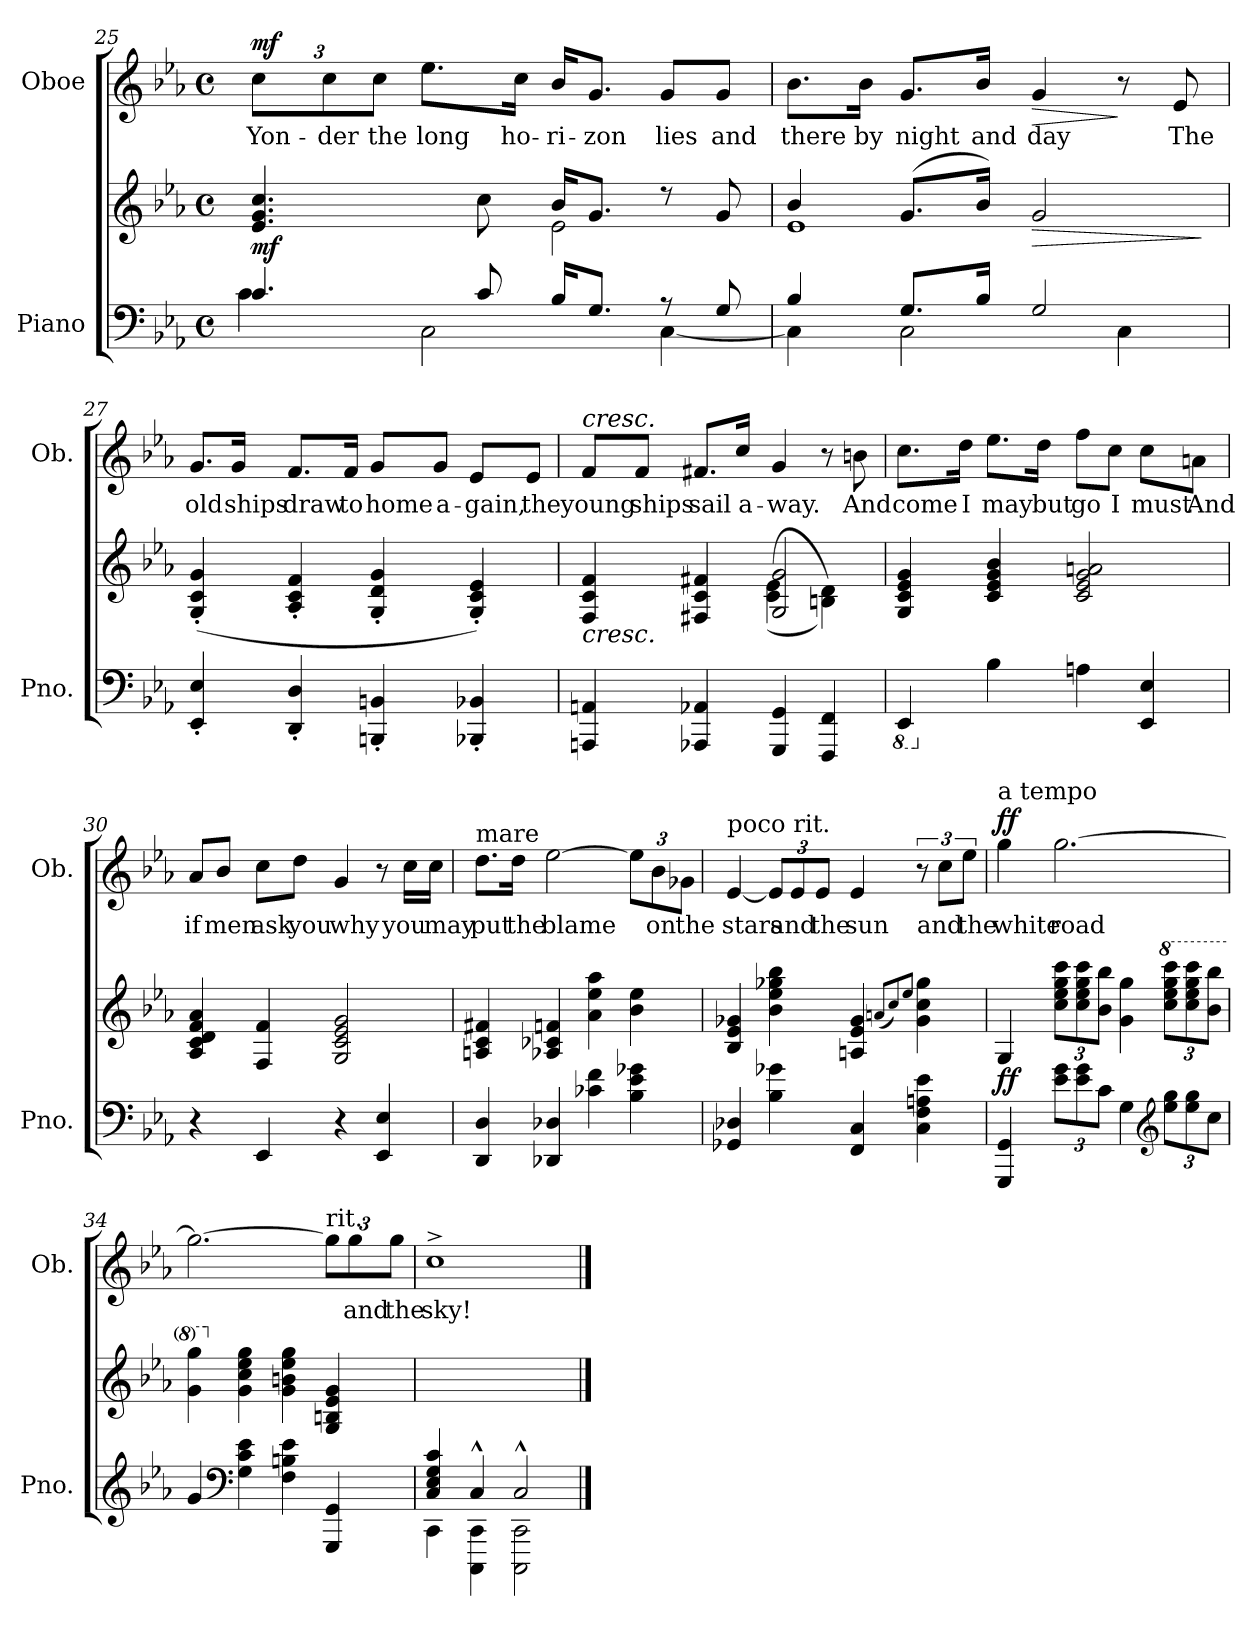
**kern	**kern	**dynam	**kern	**text	**dynam
*part2	*part2	*part2	*part1	*part1	*part1
*staff3	*staff2	*staff2/3	*staff1	*staff1	*staff1
*I"Piano	*	*	*I"Oboe	*	*
*I'Pno.	*	*	*I'Ob.	*	*
*clefF4	*clefG2	*	*clefG2	*	*
*k[b-e-a-]	*k[b-e-a-]	*	*k[b-e-a-]	*	*
*M4/4	*M4/4	*	*M4/4	*	*
*met(c)	*met(c)	*	*met(c)	*	*
=25	=25	=25	=25	=25	=25
*^	*^	*	*	*	*
!	!	!	!	!LO:DY:b	!	!LO:LY:b	!LO:DY:a
4.c/	4c\	4.e-/ 4.g/ 4.cc/	2ryy	mf	12cc\L	Yon-	mf
!	!	!	!	!	!	!LO:LY:b	!
.	.	.	.	.	12cc\	-der	.
!	!	!	!	!	!	!LO:LY:b	!
.	.	.	.	.	12cc\J	the	.
!	!	!	!	!	!	!LO:LY:b	!
.	2C\	.	.	.	8.ee-\L	long	.
8c/	.	8cc\	.	.	.	.	.
!	!	!	!	!	!	!LO:LY:b	!
.	.	.	.	.	16cc\Jk	ho-	.
!	!	!	!	!	!	!LO:LY:b	!
16B-/KL	.	16b-/KL	2e-\	.	16b-/KL	-ri-	.
!	!	!	!	!	!	!LO:LY:b	!
8.G/J	.	8.g/J	.	.	8.g/J	-zon	.
!	!	!	!	!	!	!LO:LY:b	!
8r	[4C\	8r	.	.	8g/L	lies	.
!	!	!	!	!	!	!LO:LY:b	!
8G/	.	8g/	.	.	8g/J	and	.
=26	=26	=26	=26	=26	=26	=26	=26
!	!	!	!	!	!	!LO:LY:b	!
4B-/	4C\]	4b-/	1e-	.	8.b-\L	there	.
!	!	!	!	!	!	!LO:LY:b	!
.	.	.	.	.	16b-\Jk	by	.
!	!	!	!	!	!	!LO:LY:b	!
8.G/L	2C\	(8.g/L	.	.	8.g/L	night	.
!	!	!	!	!	!	!LO:LY:b	!
16B-/Jk	.	16b-/Jk)	.	.	16b-/Jk	and	.
!	!	!	!	!LO:HP:b	!	!LO:LY:b	!LO:HP:b
2G/	.	2g/	.	>	4g/	day	>
.	4C\	.	.	.	8r	.	]
!	!	!	!	!	!	!LO:LY:b	!
.	.	.	.	.	8e-/	The	.
*v	*v	*	*	*	*	*	*
*	*v	*v	*	*	*	*
.	.	]	.	.	.
!!LO:PB:g=z
=27	=27	=27	=27	=27	=27
!	!	!	!	!LO:LY:b	!
4EE-/' 4E-/'	(4G/' 4c/' 4g/'	.	8.g/L	old	.
!	!	!	!	!LO:LY:b	!
.	.	.	16g/Jk	ships	.
!	!	!	!	!LO:LY:b	!
4DD/' 4D/'	4A-/' 4c/' 4f/'	.	8.f/L	draw	.
!	!	!	!	!LO:LY:b	!
.	.	.	16f/Jk	to	.
!	!	!	!	!LO:LY:b	!
4BBBn/' 4BBn/'	4G/' 4d/' 4g/'	.	8g/L	home	.
!	!	!	!	!LO:LY:b	!
.	.	.	8g/J	a-	.
!	!	!	!	!LO:LY:b	!
4BBB-X/' 4BB-X/'	4G/' 4c/' 4e-/')	.	8e-/L	-gain,	.
!	!	!	!	!LO:LY:b	!
.	.	.	8e-/J	the	.
=28	=28	=28	=28	=28	=28
*	*^	*	*	*	*
!	!	!	!	!LO:TX:a:i:t=cresc.	!	!
!	!LO:TX:b:i:t=cresc.	!	!	!	!	!
!	!	!	!	!	!LO:LY:b	!
4AAAn/ 4AAn/	4F/ 4c/ 4f/	2ryy	.	8f/L	young	.
!	!	!	!	!	!LO:LY:b	!
.	.	.	.	8f/J	ships	.
!	!	!	!	!	!LO:LY:b	!
4AAA-X/ 4AA-X/	4F#X/ 4c/ 4f#X/	.	.	8.f#X/L	sail	.
!	!	!	!	!	!LO:LY:b	!
.	.	.	.	16cc/Jk	a-	.
!	!	!	!	!	!LO:LY:b	!
4GGG/ 4GG/	2G/ 2g/	(>(4c\ 4e-\	.	4g/	-way.	.
4FFF/ 4FF/	.	4Bn\ 4d\))	.	8r	.	.
!	!	!	!	!	!LO:LY:b	!
.	.	.	.	8bn\	And	.
*	*v	*v	*	*	*	*
=29	=29	=29	=29	=29	=29
*8ba	*	*	*	*	*
!	!	!	!	!LO:LY:b	!
4EEE-/	4G/ 4c/ 4e-/ 4g/	.	8.cc\L	come	.
!	!	!	!	!LO:LY:b	!
.	.	.	16dd\Jk	I	.
*X8ba	*	*	*	*	*
!	!	!	!	!LO:LY:b	!
4B-\	4c/ 4e-/ 4g/ 4b-/	.	8.ee-\L	may	.
!	!	!	!	!LO:LY:b	!
.	.	.	16dd\Jk	but	.
!	!	!	!	!LO:LY:b	!
4An\	2c/ 2e-/ 2g/ 2an/	.	8ff\L	go	.
!	!	!	!	!LO:LY:b	!
.	.	.	8cc\J	I	.
!	!	!	!	!LO:LY:b	!
4EE-/ 4E-/	.	.	8cc\L	must	.
!	!	!	!	!LO:LY:b	!
.	.	.	8an\J	And	.
!!LO:LB:g=z
=30	=30	=30	=30	=30	=30
!	!	!	!	!LO:LY:b	!
4r	4A-/ 4c/ 4d/ 4f/ 4a-/	.	8a-/L	if	.
!	!	!	!	!LO:LY:b	!
.	.	.	8b-/J	men	.
!	!	!	!	!LO:LY:b	!
4EE-/	4F/ 4f/	.	8cc\L	ask	.
!	!	!	!	!LO:LY:b	!
.	.	.	8dd\J	you	.
!	!	!	!	!LO:LY:b	!
4r	2G/ 2c/ 2e-/ 2g/	.	4g/	why	.
4EE-/ 4E-/	.	.	8r	.	.
!	!	!	!	!LO:LY:b	!
.	.	.	16cc\LL	you	.
!	!	!	!	!LO:LY:b	!
.	.	.	16cc\JJ	may	.
=31	=31	=31	=31	=31	=31
!	!	!	!LO:TX:a:t=mare	!	!
!	!	!	!	!LO:LY:b	!
4DD/ 4D/	4An/ 4c/ 4f#X/	.	8.dd\L	put	.
!	!	!	!	!LO:LY:b	!
.	.	.	16dd\Jk	the	.
!	!	!	!	!LO:LY:b	!
4DD-X/ 4D-X/	4A-X/ 4c-X/ 4fn/	.	[2ee-\	blame	.
4c-X\ 4f\	4a-\ 4ee-\ 4aa-\	.	.	.	.
4B-\ 4e-\ 4g-X\	4b-\ 4ee-\	.	12ee-\L]	.	.
!	!	!	!	!LO:LY:b	!
.	.	.	12b-\	on	.
!	!	!	!	!LO:LY:b	!
.	.	.	12g-X\J	the	.
=32	=32	=32	=32	=32	=32
!	!	!	!LO:TX:a:t=poco rit.	!	!
!	!	!	!	!LO:LY:b	!
4GG-X/ 4D-X/	4B-/ 4e-/ 4g-X/	.	[4e-/	stars	.
4B-\ 4g-X\	4b-\ 4ee-\ 4gg-X\ 4bb-\	.	12e-/L]	.	.
!	!	!	!	!LO:LY:b	!
.	.	.	12e-/	and	.
!	!	!	!	!LO:LY:b	!
.	.	.	12e-/J	the	.
!	!	!	!	!LO:LY:b	!
4FF/ 4C/	4An/ 4e-/ 4g-/	.	4e-/	sun	.
.	(>8qan/L	.	.	.	.
.	8qcc/)	.	.	.	.
.	8qee-/J	.	.	.	.
4C\ 4F\ 4An\ 4e-\	4g-\ 4cc\ 4gg-\	.	12r	.	.
!	!	!	!	!LO:LY:b	!
.	.	.	12cc\L	and	.
!	!	!	!	!LO:LY:b	!
.	.	.	12ee-\J	the	.
!!LO:LB:g=z
=33	=33	=33	=33	=33	=33
!	!	!	!LO:TX:a:t=a tempo	!	!
!	!	!LO:DY:b	!	!LO:LY:b	!LO:DY:a
4GGG/ 4GG/	4G/	ff	4gg\	white	ff
*Xbrackettup	*Xbrackettup	*	*	*	*
!	!	!	!	!LO:LY:b	!
12e-\ 12g\L	12cc\ 12ee-\ 12gg\ 12ccc\L	.	[2.gg\	road	.
12e-\ 12g\	12cc\ 12ee-\ 12gg\ 12ccc\	.	.	.	.
12c\J	12b-\ 12bb-\J	.	.	.	.
4G\	4g\ 4gg\	.	.	.	.
*clefG2	*	*	*	*	*
*	*8va	*	*	*	*
12ee-\ 12gg\L	12ccc\ 12eee-\ 12ggg\ 12cccc\L	.	.	.	.
12ee-\ 12gg\	12ccc\ 12eee-\ 12ggg\ 12cccc\	.	.	.	.
12cc\J	12bb-\ 12bbb-\J	.	.	.	.
=34	=34	=34	=34	=34	=34
4g/	4gg\ 4ggg\	.	2.gg\_	.	.
*clefF4	*	*	*	*	*
*	*X8va	*	*	*	*
4G\ 4c\ 4e-\	4g\ 4cc\ 4ee-\ 4gg\	.	.	.	.
4F\ 4Bn\ 4e-\	4g\ 4bn\ 4ee-\ 4gg\	.	.	.	.
!	!	!	!LO:TX:a:t=rit.	!	!
4GGG/ 4GG/	4G/ 4Bn/ 4e-/ 4g/	.	12gg\L]	.	.
!	!	!	!	!LO:LY:b	!
.	.	.	12gg\	and	.
!	!	!	!	!LO:LY:b	!
.	.	.	12gg\J	the	.
=35	=35	=35	=35	=35	=35
*^	*	*	*	*	*
!	!	!	!	!	!LO:LY:b	!
4C/ 4E-/ 4G/ 4c/	4CC\	1ryy	.	1cc^	sky!	.
4C^^/	4CCC\ 4CC\	.	.	.	.	.
2C^^/	2CCC\ 2CC\	.	.	.	.	.
*v	*v	*	*	*	*	*
==	==	==	==	==	==
*-	*-	*-	*-	*-	*-
